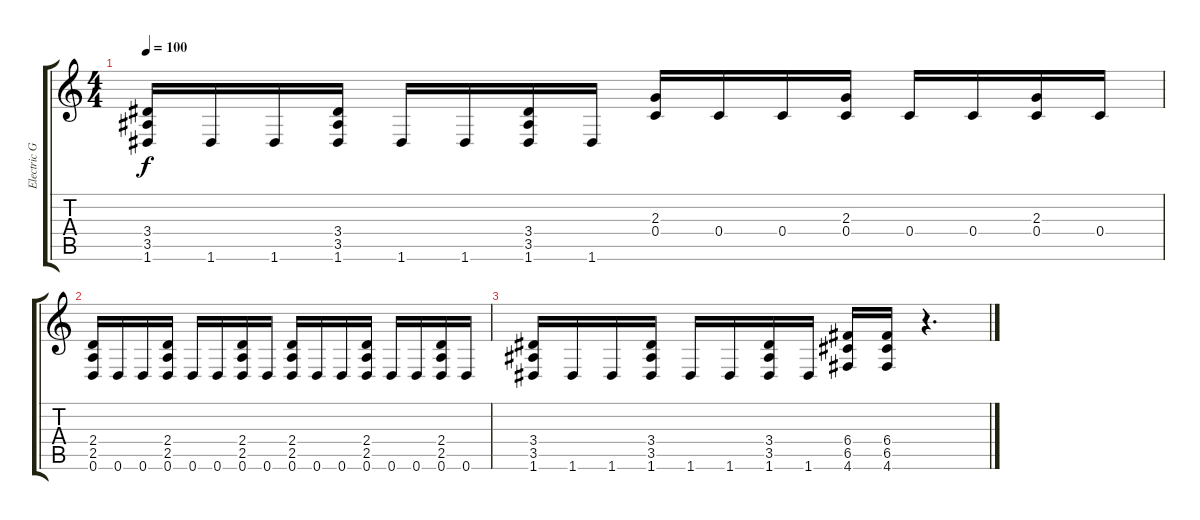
\track ("Electric Guitar" "Electric G") {instrument electricguitarmuted}
\staff {score tabs}
\tuning (D4 A3 F3 C3 G2 D2) {hide}
\ts (4 4)
\tempo 100
\clef g2
\ks c
(3.4 3.5 1.6).16{dy f} 1.6.16 1.6.16 (3.4 3.5 1.6).16 1.6.16 1.6.16 (3.4 3.5 1.6).16 1.6.16 (2.3 0.4).16 0.4.16 0.4.16 (2.3 0.4).16 0.4.16 0.4.16 (2.3 0.4).16 0.4.16 |
(2.4 2.5 0.6).16 0.6.16 0.6.16 (2.4 2.5 0.6).16 0.6.16 0.6.16 (2.4 2.5 0.6).16 0.6.16 (2.4 2.5 0.6).16 0.6.16 0.6.16 (2.4 2.5 0.6).16 0.6.16 0.6.16 (2.4 2.5 0.6).16 0.6.16 |
(3.4 3.5 1.6).16 1.6.16 1.6.16 (3.4 3.5 1.6).16 1.6.16 1.6.16 (3.4 3.5 1.6).16 1.6.16 (6.4 6.5 4.6).16 (6.4 6.5 4.6).16 r.4{d}
